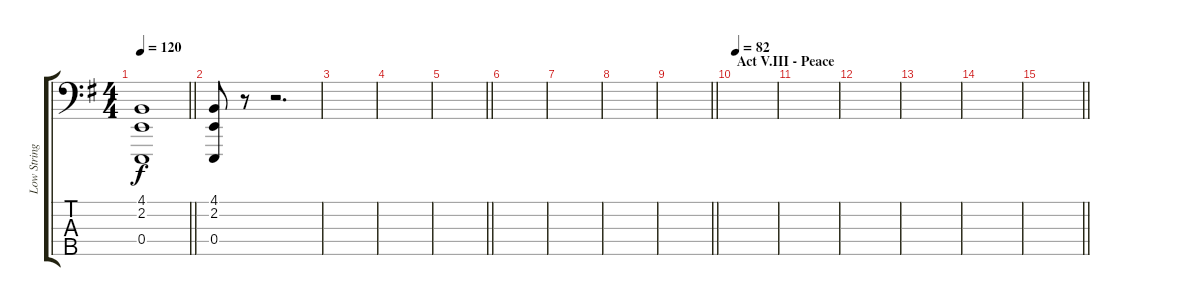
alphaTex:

\track ("Low Strings Standard" "Low String") {instrument stringensemble1}
\staff {score tabs}
\tuning (G2 D2 A1 E1 B0) {hide}
\ts (4 4)
\tempo 120
\clef f4
\barLineRight lightlight
\ks eminor
(4.1{t} 2.2{t} 0.4{t}).1{dy f} |
\section ("" "")
(4.1 2.2 0.4).8 r.8 r.2{d} |
|
|
\barLineRight lightlight
|
|
|
|
\barLineRight lightlight
|
\section ("" "Act V.III - Peace")
\tempo 82
|
|
|
|
|
\barLineRight lightlight
